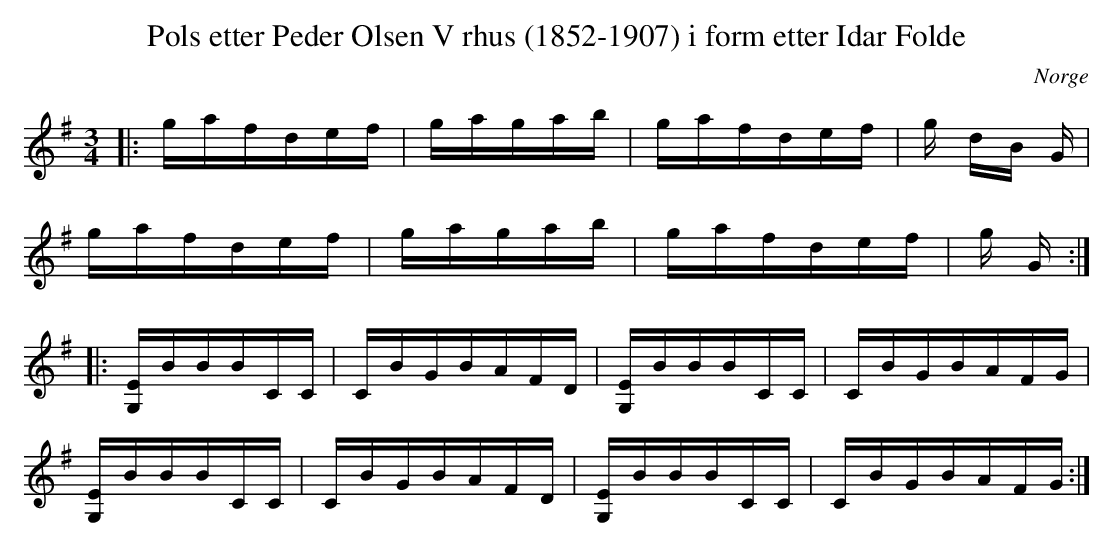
X:1
T:Pols etter Peder Olsen V rhus (1852-1907) i form etter Idar Folde
O:Norge
M:3/4
L:1/16
K:G
|: gafdef | gagab | gafdef | 2g dB 2G |
   gafdef | gagab | gafdef | 4g 4G :|
|: [G,E]BBBCC | CBGBAFD | [G,E]BBBCC | CBGBAFG  |
   [G,E]BBBCC | CBGBAFD | [G,E]BBBCC | CBGBAFG :|
